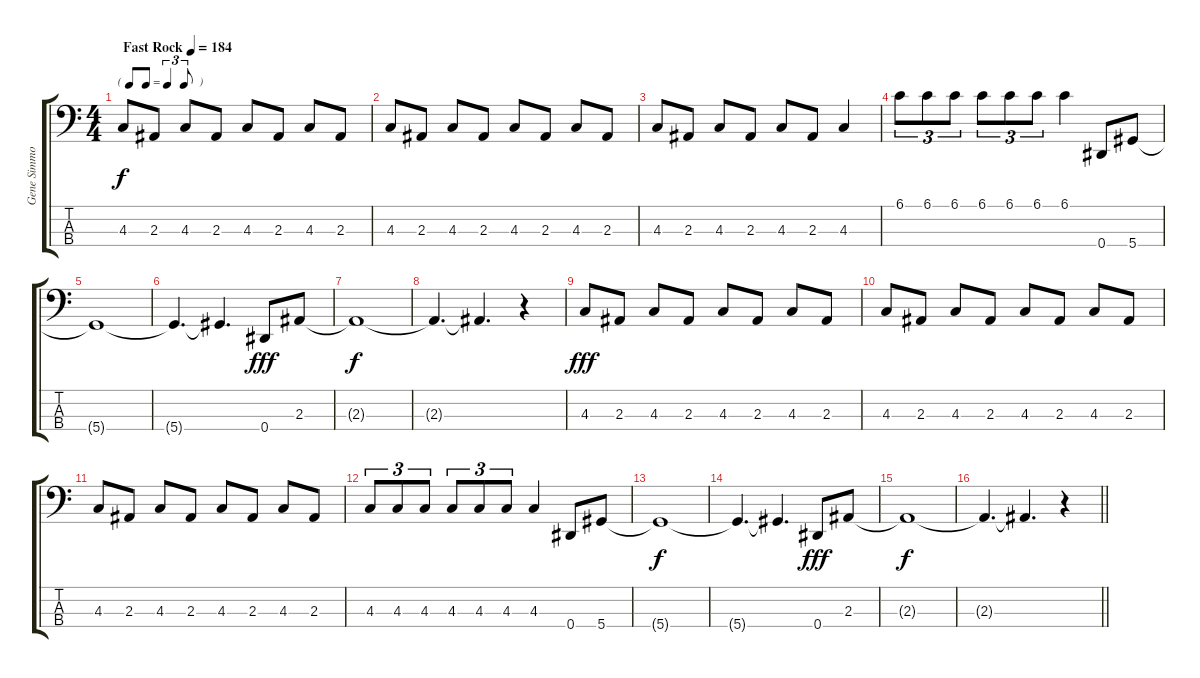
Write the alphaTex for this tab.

\track ("Gene Simmons" "Gene Simmo") {instrument electricbassfinger}
\staff {score tabs}
\tuning (Gb2 Db2 Ab1 Eb1) {hide}
\ts (4 4)
\tf triplet8th
\tempo (184 "Fast Rock")
\clef f4
\ks c
4.3.8{dy f instrument electricbassfinger} 2.3.8 4.3.8 2.3.8 4.3.8 2.3.8 4.3.8 2.3.8 |
4.3.8 2.3.8 4.3.8 2.3.8 4.3.8 2.3.8 4.3.8 2.3.8 |
4.3.8 2.3.8 4.3.8 2.3.8 4.3.8 2.3.8 4.3.4 |
6.1.8{tu (3 2)} 6.1.8{tu (3 2)} 6.1.8{tu (3 2)} 6.1.8{tu (3 2)} 6.1.8{tu (3 2)} 6.1.8{tu (3 2)} 6.1.4 0.4.8 5.4.8 |
5.4{t}.1 |
5.4{t}.4{d} 5.4{t}.4{d} 0.4.8{dy fff} 2.3.8 |
2.3{t}.1{dy f} |
2.3{t}.4{d} 2.3{t}.4{d} r.4 |
4.3.8{dy fff} 2.3.8 4.3.8 2.3.8 4.3.8 2.3.8 4.3.8 2.3.8 |
4.3.8 2.3.8 4.3.8 2.3.8 4.3.8 2.3.8 4.3.8 2.3.8 |
4.3.8 2.3.8 4.3.8 2.3.8 4.3.8 2.3.8 4.3.8 2.3.8 |
4.3.8{tu (3 2)} 4.3.8{tu (3 2)} 4.3.8{tu (3 2)} 4.3.8{tu (3 2)} 4.3.8{tu (3 2)} 4.3.8{tu (3 2)} 4.3.4 0.4.8 5.4.8 |
5.4{t}.1{dy f} |
5.4{t}.4{d} 5.4{t}.4{d} 0.4.8{dy fff} 2.3.8 |
2.3{t}.1{dy f} |
\barLineRight lightlight
2.3{t}.4{d} 2.3{t}.4{d} r.4
